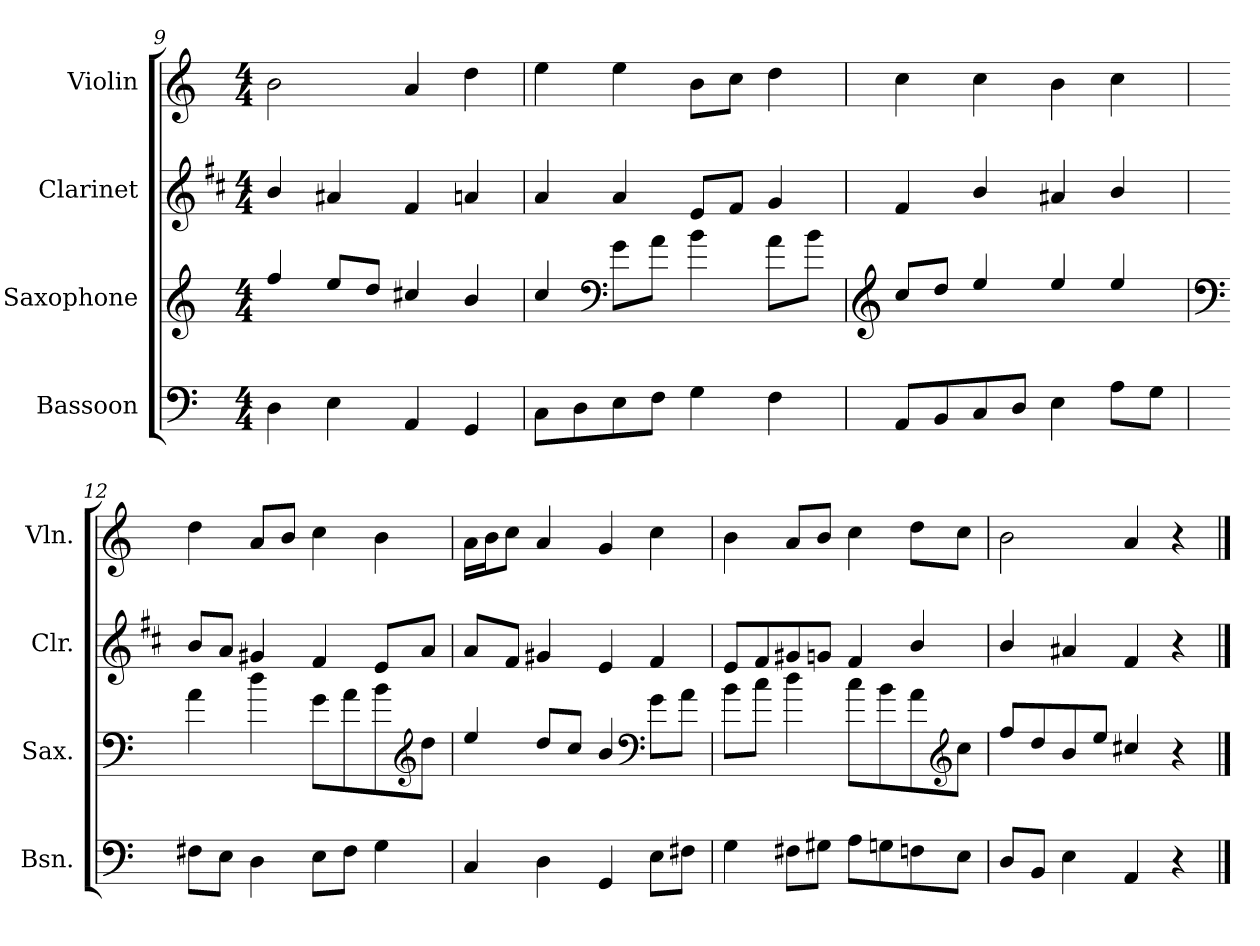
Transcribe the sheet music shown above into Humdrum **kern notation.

**kern	**kern	**kern	**kern
*part4	*part3	*part2	*part1
*staff4	*staff3	*staff2	*staff1
*I"Bassoon	*I"Saxophone	*I"Clarinet	*I"Violin
*I'Bsn.	*I'Sax.	*I'Clr.	*I'Vln.
*clefF4	*clefG2	*clefG2	*clefG2
*	*ITrd8c14	*ITrd1c2	*
*k[]	*k[]	*k[]	*k[]
*M4/4	*M4/4	*M4/4	*M4/4
=9	=9	=9	=9
4D\	4f/	4a/	2b\
4E\	8e/L	4g#X/	.
.	8d/J	.	.
4AA/	4c#X/	4e/	4a/
4GG/	4B/	4gn/	4dd\
=10	=10	=10	=10
8C\L	4c/	4g/	4ee\
8D\	.	.	.
*	*clefF4	*	*
8E\	8G\L	4g/	4ee\
8F\J	8A\J	.	.
4G\	4B\	8d/L	8b\L
.	.	8e/J	8cc\J
4F\	8A\L	4f/	4dd\
.	8B\J	.	.
!!LO:LB:g=z
=11	=11	=11	=11
*	*clefG2	*	*
8AA/L	8c/L	4e/	4cc\
8BB/	8d/J	.	.
8C/	4e/	4a/	4cc\
8D/J	.	.	.
4E\	4e/	4g#X/	4b\
8A\L	4e/	4a/	4cc\
8G\J	.	.	.
=12	=12	=12	=12
*	*clefF4	*	*
8F#X\L	4A\	8a/L	4dd\
8E\J	.	8g/J	.
4D\	4d\	4f#X/	8a/L
.	.	.	8b/J
8E\L	8G\L	4e/	4cc\
8F#\J	8A\	.	.
4G\	8B\	8d/L	4b\
*	*clefG2	*	*
.	8d\J	8g/J	.
=13	=13	=13	=13
4C/	4e/	8g/L	16a\LL
.	.	.	16b\J
.	.	8e/J	8cc\J
4D\	8d/L	4f#X/	4a/
.	8c/J	.	.
4GG/	4B/	4d/	4g/
*	*clefF4	*	*
8E\L	8G\L	4e/	4cc\
8F#X\J	8A\J	.	.
!!LO:PB:g=z
=14	=14	=14	=14
4G\	8B\L	8d/L	4b\
.	8c\J	8e/	.
8F#X\L	4d\	8f#X/	8a/L
8G#X\J	.	8fn/J	8b/J
8A\L	8c\L	4e/	4cc\
8Gn\	8B\	.	.
8Fn\	8A\	4a/	8dd\L
*	*clefG2	*	*
8E\J	8c\J	.	8cc\J
=15	=15	=15	=15
8D/L	8f/L	4a/	2b\
8BB/J	8d/	.	.
4E\	8B/	4g#X/	.
.	8e/J	.	.
4AA/	4c#X/	4e/	4a/
4r	4r	4r	4r
==	==	==	==
*-	*-	*-	*-
